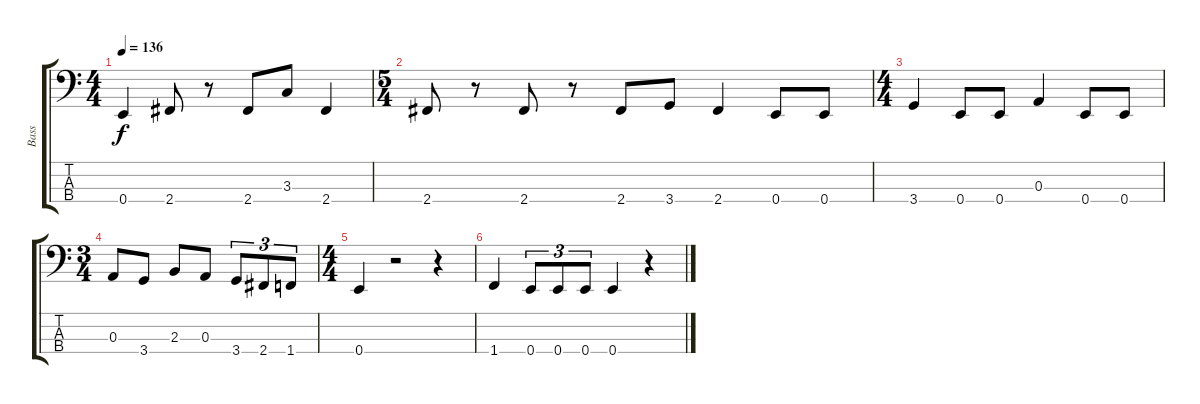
\track ("Bass" "Bass") {instrument electricbassfinger}
\staff {score tabs}
\tuning (G2 D2 A1 E1) {hide}
\ts (4 4)
\tempo 136
\clef f4
\ks c
0.4.4{dy f} 2.4.8 r.8 2.4.8 3.3.8 2.4.4 |
\ts (5 4)
2.4.8 r.8 2.4.8 r.8 2.4.8 3.4.8 2.4.4 0.4.8 0.4.8 |
\ts (4 4)
3.4.4 0.4.8 0.4.8 0.3.4 0.4.8 0.4.8 |
\ts (3 4)
0.3.8 3.4.8 2.3.8 0.3.8 3.4.8{tu (3 2)} 2.4.8{tu (3 2)} 1.4.8{tu (3 2)} |
\ts (4 4)
0.4.4 r.2 r.4 |
1.4.4 0.4.8{tu (3 2)} 0.4.8{tu (3 2)} 0.4.8{tu (3 2)} 0.4.4 r.4
